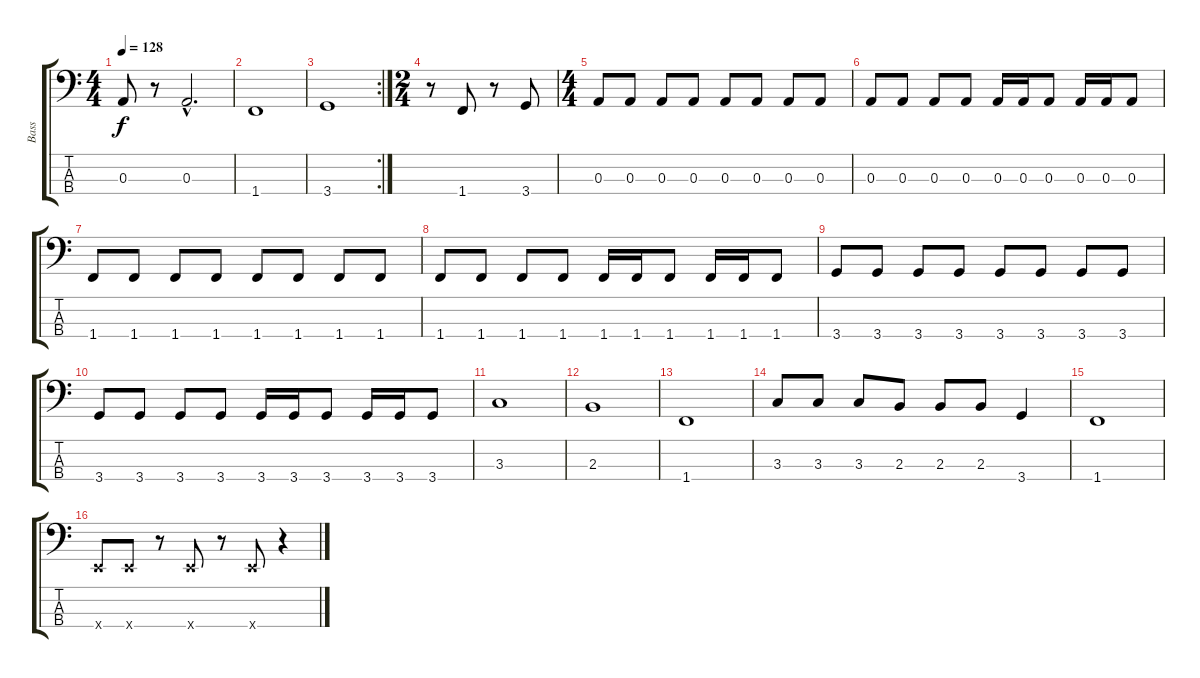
\track ("Bass" "Bass") {instrument electricbasspick}
\staff {score tabs}
\tuning (G2 D2 A1 E1) {hide}
\ts (4 4)
\tempo 128
\clef f4
\ks c
0.3.8{dy f} r.8 0.3{hac}.2{d} |
1.4.1 |
\rc 2
3.4.1 |
\ts (2 4)
r.8 1.4.8 r.8 3.4.8 |
\ts (4 4)
0.3.8 0.3.8 0.3.8 0.3.8 0.3.8 0.3.8 0.3.8 0.3.8 |
0.3.8 0.3.8 0.3.8 0.3.8 0.3.16 0.3.16 0.3.8 0.3.16 0.3.16 0.3.8 |
1.4.8 1.4.8 1.4.8 1.4.8 1.4.8 1.4.8 1.4.8 1.4.8 |
1.4.8 1.4.8 1.4.8 1.4.8 1.4.16 1.4.16 1.4.8 1.4.16 1.4.16 1.4.8 |
3.4.8 3.4.8 3.4.8 3.4.8 3.4.8 3.4.8 3.4.8 3.4.8 |
3.4.8 3.4.8 3.4.8 3.4.8 3.4.16 3.4.16 3.4.8 3.4.16 3.4.16 3.4.8 |
3.3.1 |
2.3.1 |
1.4.1 |
3.3.8 3.3.8 3.3.8 2.3.8 2.3.8 2.3.8 3.4.4 |
1.4.1 |
0.4{x}.8 0.4{x}.8 r.8 0.4{x}.8 r.8 0.4{x}.8 r.4
